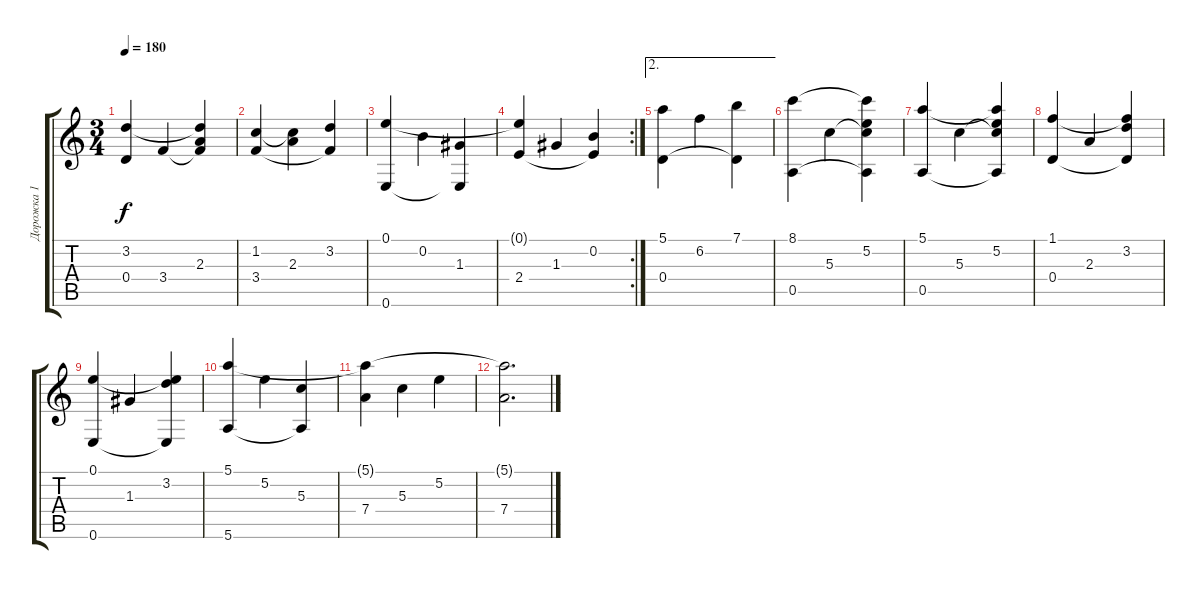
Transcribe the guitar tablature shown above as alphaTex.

\track ("Дорожка 1" "Дорожка 1") {instrument acousticguitarsteel}
\staff {score tabs}
\tuning (E4 B3 G3 D3 A2 E2) {hide}
\ts (3 4)
\tempo 180
\clef g2
\ks c
(3.2 0.4).4{dy f} 3.4.4 (3.2{t} 2.3 3.4{t}).4 |
(1.2 3.4).4 (1.2{t} 2.3).4 (3.2 3.4{t}).4 |
(0.1 0.6).4 0.2.4 (1.3 0.6{t}).4 |
\rc 2
(0.1{t} 2.4).4 1.3.4 (0.2 2.4{t}).4 |
\ae 2
(5.1 0.4).4 6.2.4 (7.1 0.4{t}).4 |
(8.1 0.5).4 5.3.4 (8.1{t} 5.2 5.3{t} 0.5{t}).4 |
(5.1 0.5).4 5.3.4 (5.1{t} 5.2 5.3{t} 0.5{t}).4 |
(1.1 0.4).4 2.3.4 (1.1{t} 3.2 0.4{t}).4 |
(0.1 0.6).4 1.3.4 (0.1{t} 3.2 0.6{t}).4 |
(5.1 5.6).4 5.2.4 (5.3 5.6{t}).4 |
(5.1{t} 7.4).4 5.3.4 5.2.4 |
(5.1{t} 7.4).2{d}
